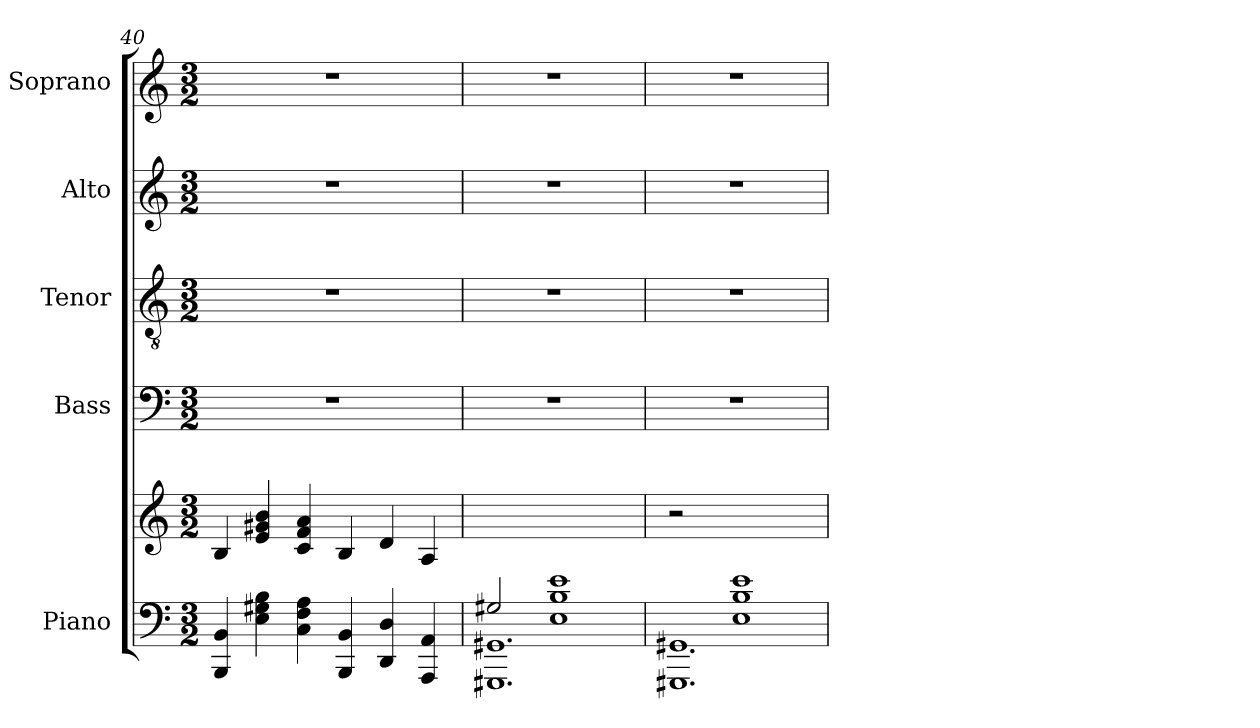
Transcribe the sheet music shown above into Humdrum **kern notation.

**kern	**kern	**kern	**kern	**kern	**kern
*part5	*part5	*part4	*part3	*part2	*part1
*staff6	*staff5	*staff4	*staff3	*staff2	*staff1
*I"Piano	*	*I"Bass	*I"Tenor	*I"Alto	*I"Soprano
*	*	*I'B	*I'T	*I'A	*I'S
*clefF4	*clefG2	*clefF4	*clefGv2	*clefG2	*clefG2
*k[]	*k[]	*k[]	*k[]	*k[]	*k[]
*C:	*C:	*C:	*C:	*C:	*C:
*M3/2	*M3/2	*M3/2	*M3/2	*M3/2	*M3/2
=40	=40	=40	=40	=40	=40
!	!	!LO:N:vis=1	!LO:N:vis=1	!LO:N:vis=1	!LO:N:vis=1
4BBB 4BB	4B	1.r	1.r	1.r	1.r
4E 4G#X 4B	4e 4g#X 4b	.	.	.	.
4C 4F 4A	4c 4f 4a	.	.	.	.
4BBB 4BB	4B	.	.	.	.
4DD 4D	4d	.	.	.	.
4AAA 4AA	4A	.	.	.	.
=41	=41	=41	=41	=41	=41
*^	*	*	*	*	*
!	!	!	!LO:N:vis=1	!LO:N:vis=1	!LO:N:vis=1	!LO:N:vis=1
2G#X/	1.GGG#X/ 1.GG#X/	1.ryy	1.r	1.r	1.r	1.r
1E 1B 1e	.	.	.	.	.	.
=42	=42	=42	=42	=42	=42	=42
!	!	!	!LO:N:vis=1	!LO:N:vis=1	!LO:N:vis=1	!LO:N:vis=1
2ryy	1.GGG#X 1.GG#X	2r	1.r	1.r	1.r	1.r
1E 1B 1e	.	1ryy	.	.	.	.
*v	*v	*	*	*	*	*
=	=	=	=	=	=
*-	*-	*-	*-	*-	*-
